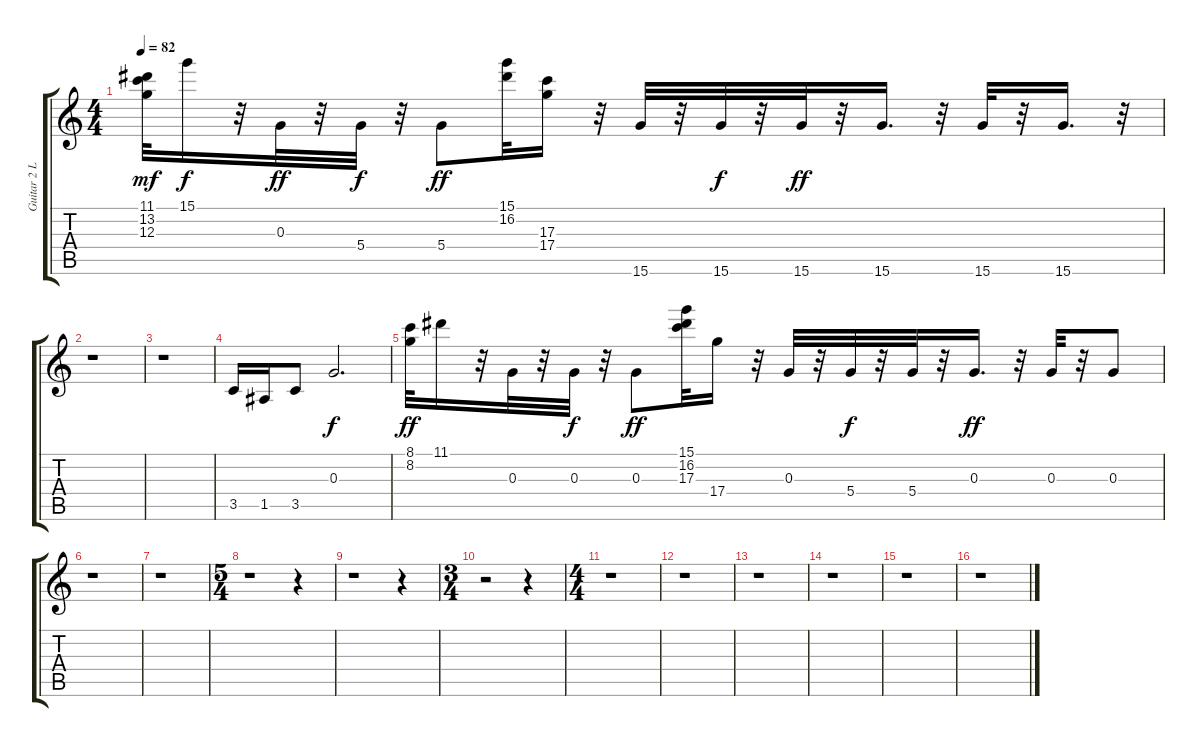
\track ("Guitar 2 Left Channel" "Guitar 2 L") {instrument distortionguitar}
\staff {score tabs}
\tuning (E4 B3 G3 D3 A2 E2) {hide}
\ts (4 4)
\tempo 82
\clef g2
\ks c
(11.1 13.2 12.3).32{dy mf} 15.1.16{dy f} r.32 0.3.32{dy ff} r.32 5.4.32{dy f} r.32 5.4.8{dy ff} (15.1 16.2).32 (17.3 17.4).16 r.32 15.6.32 r.32 15.6.32{dy f} r.32 15.6.32{dy ff} r.32 15.6.16{d} r.32 15.6.32 r.32 15.6.16{d} r.32 |
r.1 |
r.1 |
3.5.16 1.5.16 3.5.8 0.3.2{d dy f} |
(8.1 8.2).32{dy ff} 11.1.16 r.32 0.3.32 r.32 0.3.32{dy f} r.32 0.3.8{dy ff} (15.1 16.2 17.3).32 17.4.16 r.32 0.3.32 r.32 5.4.32{dy f} r.32 5.4.32 r.32 0.3.16{d dy ff} r.32 0.3.32 r.32 0.3.8 |
r.1 |
r.1 |
\ts (5 4)
r.1 r.4 |
r.1 r.4 |
\ts (3 4)
r.2 r.4 |
\ts (4 4)
r.1 |
r.1 |
r.1 |
r.1 |
r.1 |
r.1
